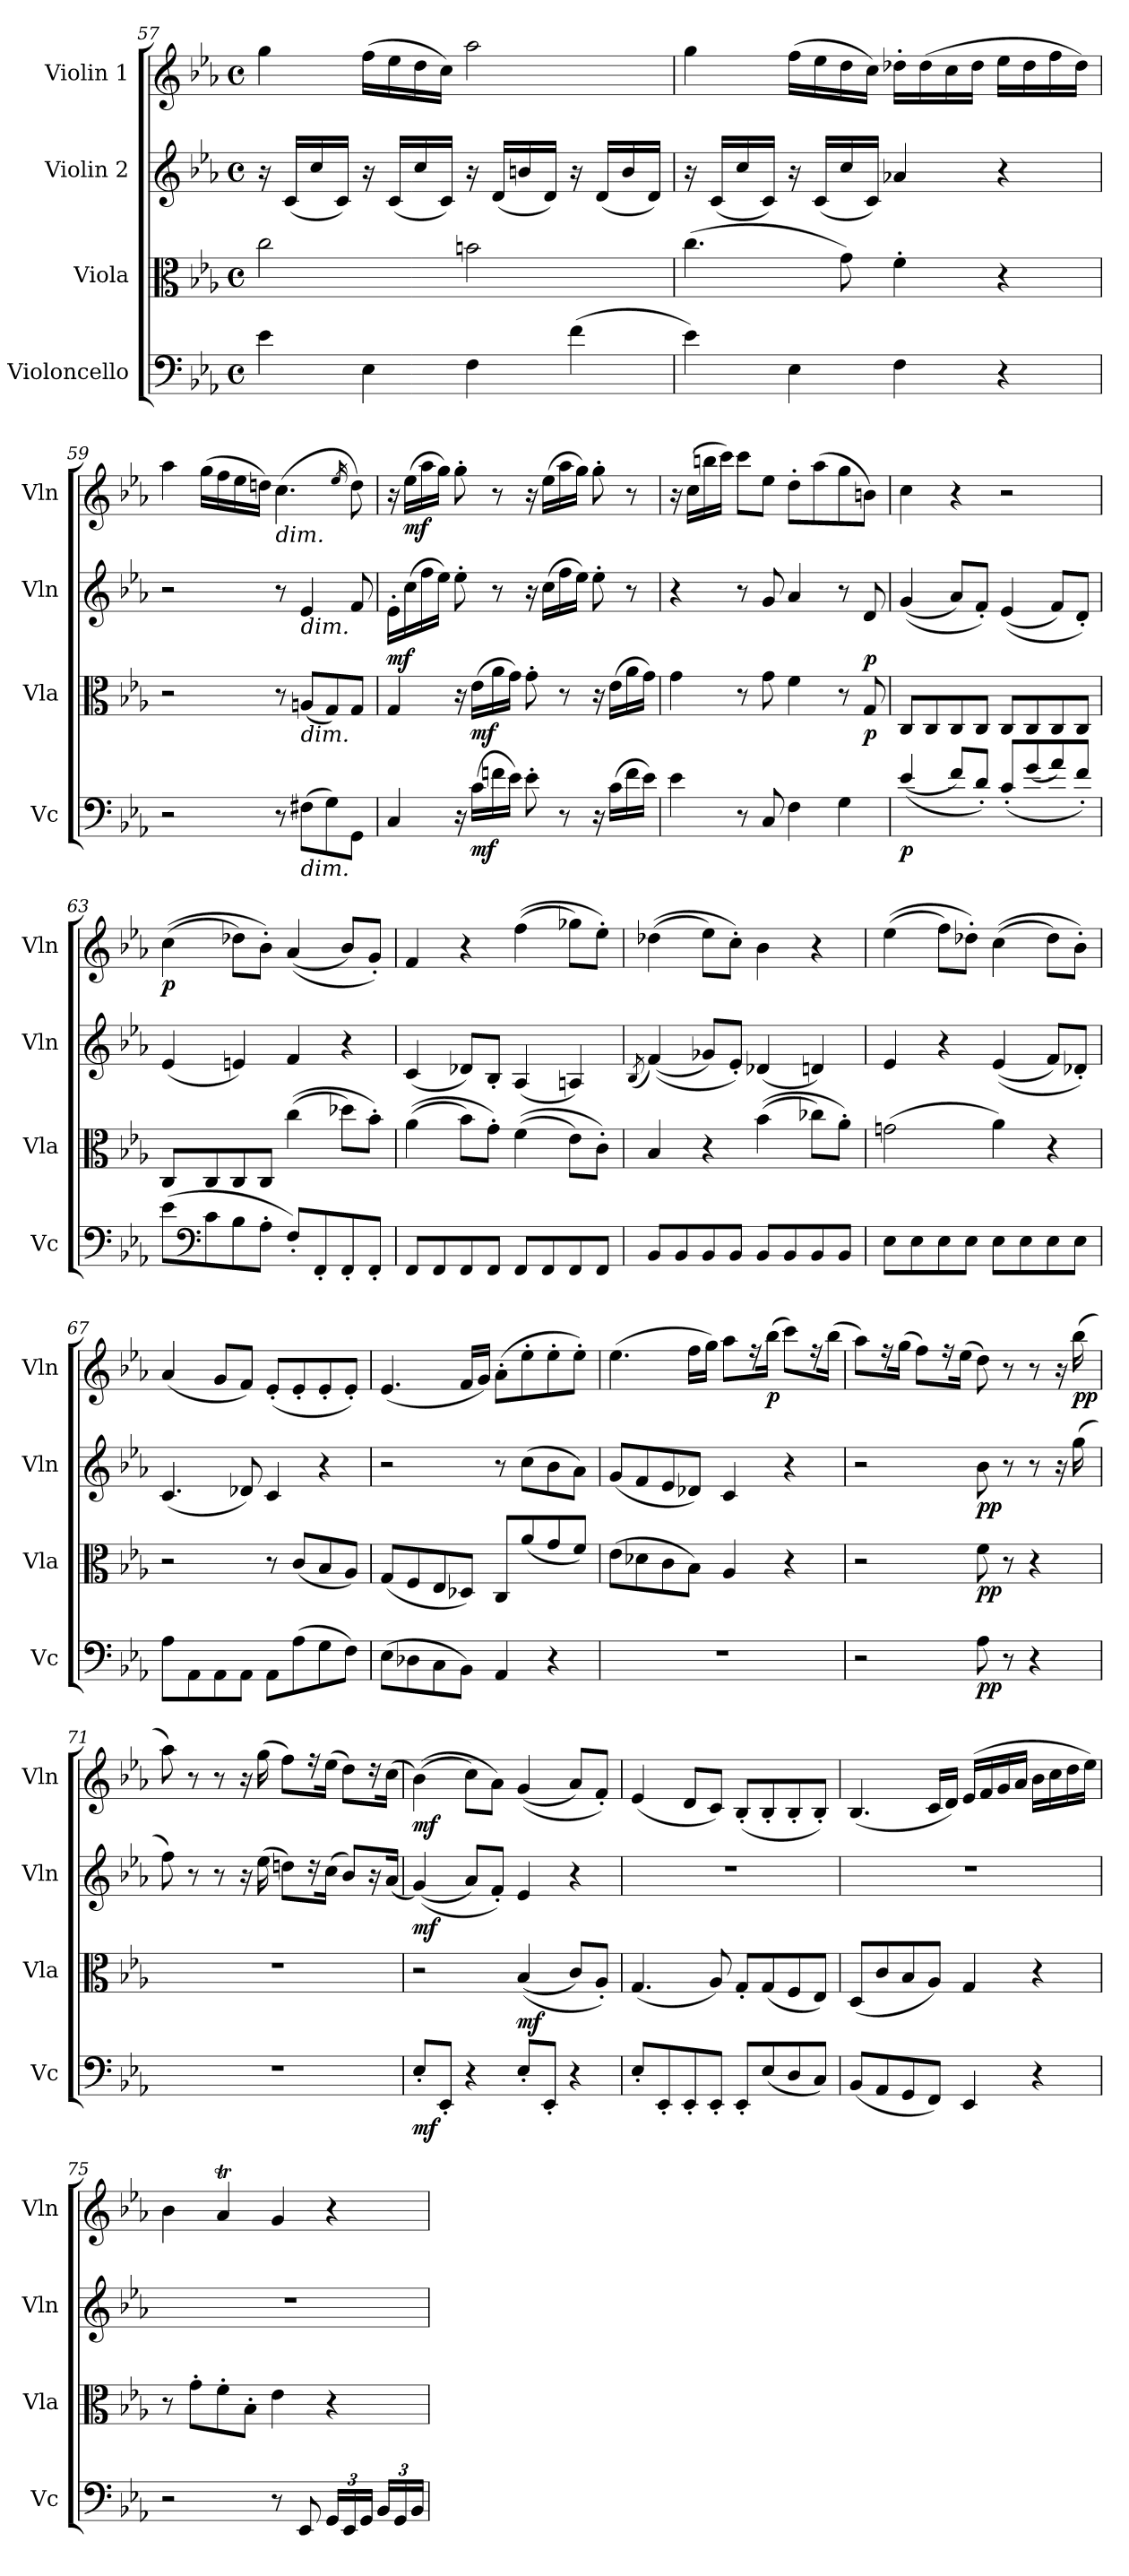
**kern	**dynam	**kern	**dynam	**kern	**dynam	**kern	**dynam
*part4	*part4	*part3	*part3	*part2	*part2	*part1	*part1
*staff4	*staff4	*staff3	*staff3	*staff2	*staff2	*staff1	*staff1
*I"Violoncello	*	*I"Viola	*	*I"Violin 2	*	*I"Violin 1	*
*I'Vc	*	*I'Vla	*	*I'Vln	*	*I'Vln	*
!!LO:PB:g=z
*clefF4	*	*clefC3	*	*clefG2	*	*clefG2	*
*k[b-e-a-]	*	*k[b-e-a-]	*	*k[b-e-a-]	*	*k[b-e-a-]	*
*M4/4	*	*M4/4	*	*M4/4	*	*M4/4	*
*met(c)	*	*met(c)	*	*met(c)	*	*met(c)	*
=57	=57	=57	=57	=57	=57	=57	=57
4e-\	.	2cc\	.	16r	.	4gg\	.
.	.	.	.	(<16c/LL	.	.	.
.	.	.	.	16cc/	.	.	.
.	.	.	.	16c/JJ)	.	.	.
4E-\	.	.	.	16r	.	(>16ff\LL	.
.	.	.	.	(<16c/LL	.	16ee-\	.
.	.	.	.	16cc/	.	16dd\	.
.	.	.	.	16c/JJ)	.	16cc\JJ)	.
4F\	.	2bn\	.	16r	.	2aa-\	.
.	.	.	.	(<16d/LL	.	.	.
.	.	.	.	16bn/	.	.	.
.	.	.	.	16d/JJ)	.	.	.
(>4f\	.	.	.	16r	.	.	.
.	.	.	.	(<16d/LL	.	.	.
.	.	.	.	16b/	.	.	.
.	.	.	.	16d/JJ)	.	.	.
=58	=58	=58	=58	=58	=58	=58	=58
4e-\)	.	(>4.cc\	.	16r	.	4gg\	.
.	.	.	.	(<16c/LL	.	.	.
.	.	.	.	16cc/	.	.	.
.	.	.	.	16c/JJ)	.	.	.
4E-\	.	.	.	16r	.	(>16ff\LL	.
.	.	.	.	(<16c/LL	.	16ee-\	.
.	.	8g\)	.	16cc/	.	16dd\	.
.	.	.	.	16c/JJ)	.	16cc\JJ)	.
4F\	.	4f'\	.	4a-X/	.	16dd-X'\LL	.
.	.	.	.	.	.	(>16dd-\	.
.	.	.	.	.	.	16cc\	.
.	.	.	.	.	.	16dd-\JJ	.
4r	.	4r	.	4r	.	16ee-\LL	.
.	.	.	.	.	.	16dd-\	.
.	.	.	.	.	.	16ff\	.
.	.	.	.	.	.	16dd-\JJ)	.
=59	=59	=59	=59	=59	=59	=59	=59
2r	.	2r	.	2r	.	4aa-\	.
.	.	.	.	.	.	(>16gg\LL	.
.	.	.	.	.	.	16ff\	.
.	.	.	.	.	.	16ee-\	.
.	.	.	.	.	.	16ddn\JJ)	.
!	!	!	!	!	!	!LO:TX:b:i:t=dim.	!
8r	.	8r	.	8r	.	(>4.cc\	.
!	!	!	!	!LO:TX:b:i:t=dim.	!	!	!
!	!	!LO:TX:b:i:t=dim.	!	!	!	!	!
!LO:TX:b:i:t=dim.	!	!	!	!	!	!	!
(>8F#X\L	.	(<8An/L	.	4e-/	.	.	.
8G\)	.	8G/)	.	.	.	.	.
.	.	.	.	.	.	16qee-/	.
8GG\J	.	8G/J	.	8f/	.	8dd\)	.
!!LO:LB:g=z
=60	=60	=60	=60	=60	=60	=60	=60
!	!	!	!	!	!LO:DY:b	!	!
4C/	.	4G/	.	16e-'\LL	mf	16r	.
!	!	!	!	!	!	!	!LO:DY:b
.	.	.	.	(>16cc\	.	(>16ee-\LL	mf
.	.	.	.	16ff\	.	16aa-\	.
.	.	.	.	16ee-\JJ)	.	16gg\JJ)	.
16r	.	16r	.	8ee-'\	.	8gg'\	.
!	!LO:DY:b	!	!LO:DY:b	!	!	!	!
(>16c\LL	mf	(>16e-\LL	mf	.	.	.	.
16fn\	.	16a-\	.	8r	.	8r	.
16e-\JJ)	.	16g\JJ)	.	.	.	.	.
8e-'\	.	8g'\	.	16r	.	16r	.
.	.	.	.	(>16cc\LL	.	(>16ee-\LL	.
8r	.	8r	.	16ff\	.	16aa-\	.
.	.	.	.	16ee-\JJ)	.	16gg\JJ)	.
16r	.	16r	.	8ee-'\	.	8gg'\	.
(>16c\LL	.	(>16e-\LL	.	.	.	.	.
16f\	.	16a-\	.	8r	.	8r	.
16e-\JJ)	.	16g\JJ)	.	.	.	.	.
=61	=61	=61	=61	=61	=61	=61	=61
4e-\	.	4g\	.	4r	.	16r	.
.	.	.	.	.	.	(>16cc\LL	.
.	.	.	.	.	.	16bbn\	.
.	.	.	.	.	.	16ccc\JJ)	.
8r	.	8r	.	8r	.	8ccc\L	.
8C/	.	8g\	.	8g/	.	8ee-\J	.
4F\	.	4f\	.	4a-/	.	8dd'\L	.
.	.	.	.	.	.	(>8aa-\	.
4G\	.	8r	.	8r	.	8gg\	.
!	!	!	!LO:DY:b	!	!LO:DY:b	!	!
.	.	8G/	p	8d/	p	8bn\J)	.
=62	=62	=62	=62	=62	=62	=62	=62
!	!LO:DY:b	!	!	!	!	!	!
(<(<4e-/	p	8C/L	.	(<(<4g/	.	4cc\	.
.	.	8C/	.	.	.	.	.
8f/L)	.	8C/	.	8a-/L)	.	4r	.
8d'/J)	.	8C/J	.	8f'/J)	.	.	.
(<8c'/L	.	8C/L	.	(<(<4e-/	.	2r	.
(<8g/	.	8C/	.	.	.	.	.
8a-/)	.	8C/	.	8f/L)	.	.	.
8f'/J)	.	8C/J	.	8d'/J)	.	.	.
!!LO:LB:g=z
=63	=63	=63	=63	=63	=63	=63	=63
!	!	!	!	!	!	!	!LO:DY:b
(>8e-\L	.	8C/L	.	(<4e-/	.	(>(>4cc\	p
*clefF4	*	*	*	*	*	*	*
8c\	.	8C/	.	.	.	.	.
8B-\	.	8C/	.	4en/)	.	8dd-X\L)	.
8A-'\J	.	8C/J	.	.	.	8b-'\J)	.
8F'/L)	.	(>(>4cc\	.	4f/	.	(<(<4a-/	.
8FF'/	.	.	.	.	.	.	.
8FF'/	.	8dd-X\L)	.	4r	.	8b-/L)	.
8FF'/J	.	8b-'\J)	.	.	.	8g'/J)	.
=64	=64	=64	=64	=64	=64	=64	=64
8FF/L	.	(>(>4a-\	.	(<4c/	.	4f/	.
8FF/	.	.	.	.	.	.	.
8FF/	.	8b-\L)	.	8d-X/L)	.	4r	.
8FF/J	.	8g'\J)	.	8B-'/J	.	.	.
8FF/L	.	(>(>4f\	.	(<4A-/	.	(>(>4ff\	.
8FF/	.	.	.	.	.	.	.
8FF/	.	8e-\L)	.	4An/)	.	8gg-X\L)	.
8FF/J	.	8c'\J)	.	.	.	8ee-'\J)	.
=65	=65	=65	=65	=65	=65	=65	=65
.	.	.	.	(<8qB-/	.	.	.
8BB-/L	.	4B-/	.	(<(<4f/)	.	(>(>4dd-X\	.
8BB-/	.	.	.	.	.	.	.
8BB-/	.	4r	.	8g-X/L)	.	8ee-\L)	.
8BB-/J	.	.	.	8e-'/J)	.	8cc'\J)	.
8BB-/L	.	(>(>4b-\	.	(<4d-X/	.	4b-\	.
8BB-/	.	.	.	.	.	.	.
8BB-/	.	8cc-X\L)	.	4dn/)	.	4r	.
8BB-/J	.	8a-'\J)	.	.	.	.	.
=66	=66	=66	=66	=66	=66	=66	=66
!	!LO:DY:b	!	!LO:DY:b	!	!	!	!LO:DY:b
8E-\L	other-dynamics	(>2gn\	other-dynamics	4e-/	.	(>(>4ee-\	other-dynamics
8E-\	.	.	.	.	.	.	.
8E-\	.	.	.	4r	.	8ff\L)	.
8E-\J	.	.	.	.	.	8dd-X'\J)	.
!	!	!	!	!	!LO:DY:b	!	!
8E-\L	.	4a-\)	.	(<(<4e-/	other-dynamics	(>(>4cc\	.
8E-\	.	.	.	.	.	.	.
8E-\	.	4r	.	8f/L)	.	8dd-\L)	.
8E-\J	.	.	.	8d-X'/J)	.	8b-'\J)	.
!!LO:LB:g=z
=67	=67	=67	=67	=67	=67	=67	=67
8A-\L	.	2r	.	(<4.c/	.	(<4a-/	.
8AA-\	.	.	.	.	.	.	.
8AA-\	.	.	.	.	.	8g/L	.
8AA-\J	.	.	.	8d-X/)	.	8f/J)	.
8AA-\L	.	8r	.	4c/	.	(<8e-'/L	.
(>8A-\	.	(<8c/L	.	.	.	8e-'/	.
8G\	.	8B-/	.	4r	.	8e-'/	.
8F\J)	.	8A-/J)	.	.	.	8e-'/J)	.
=68	=68	=68	=68	=68	=68	=68	=68
(>8E-\L	.	(<8G/L	.	2r	.	(<4.e-/	.
8D-X\	.	8F/	.	.	.	.	.
8C\	.	8E-/	.	.	.	.	.
8BB-\J)	.	8D-X/J)	.	.	.	16f/LL	.
.	.	.	.	.	.	16g/JJ)	.
4AA-/	.	8C/L	.	8r	.	(>8a-'\L	.
.	.	(<8a-/	.	(>8cc\L	.	8ee-'\	.
4r	.	8g/	.	8b-\	.	8ee-'\	.
.	.	8f/J)	.	8a-\J)	.	8ee-'\J)	.
=69	=69	=69	=69	=69	=69	=69	=69
1r	.	(>8e-\L	.	(<8g/L	.	(>4.ee-\	.
.	.	8d-X\	.	8f/	.	.	.
.	.	8c\	.	8e-/	.	.	.
.	.	8B-\J)	.	8d-X/J)	.	16ff\LL	.
.	.	.	.	.	.	16gg\JJ)	.
.	.	4A-/	.	4c/	.	8aa-\L	.
.	.	.	.	.	.	16rff	.
!	!	!	!	!	!	!	!LO:DY:b
.	.	.	.	.	.	(>16bb-\Jk	p
.	.	4r	.	4r	.	8ccc\L)	.
.	.	.	.	.	.	16rff	.
.	.	.	.	.	.	(>16bb-\Jk	.
=70	=70	=70	=70	=70	=70	=70	=70
2r	.	2r	.	2r	.	8aa-\L)	.
.	.	.	.	.	.	16rff	.
.	.	.	.	.	.	(>16gg\Jk	.
.	.	.	.	.	.	8ff\L)	.
.	.	.	.	.	.	16rff	.
.	.	.	.	.	.	(>16ee-\Jk	.
!	!LO:DY:b	!	!LO:DY:b	!	!LO:DY:b	!	!
8A-\	pp	8f\	pp	8b-\	pp	8dd\)	.
8r	.	8r	.	8r	.	8r	.
4r	.	4r	.	8r	.	8r	.
.	.	.	.	16r	.	16r	.
!	!	!	!	!	!	!	!LO:DY:b
.	.	.	.	(>16gg\	.	(>16bb-\	pp
!!LO:LB:g=z
=71	=71	=71	=71	=71	=71	=71	=71
1r	.	1r	.	8ff\)	.	8aa-\)	.
.	.	.	.	8r	.	8r	.
.	.	.	.	8r	.	8r	.
.	.	.	.	16r	.	16r	.
.	.	.	.	(>16ee-\	.	(>16gg\	.
.	.	.	.	8ddn\L)	.	8ff\L)	.
.	.	.	.	16rdd	.	16rff	.
.	.	.	.	(>16cc\Jk	.	(>16ee-\Jk	.
.	.	.	.	8b-/L)	.	8dd\L)	.
.	.	.	.	16r	.	16rdd	.
.	.	.	.	(<16a-/Jk	.	(>16cc\Jk	.
=72	=72	=72	=72	=72	=72	=72	=72
!	!LO:DY:b	!	!	!	!LO:DY:b	!	!LO:DY:b
8E-'/L	mf	2r	.	(<(<4g/)	mf	(>(>4b-\)	mf
8EE-'/J	.	.	.	.	.	.	.
4r	.	.	.	8a-/L)	.	8cc\L)	.
.	.	.	.	8f'/J)	.	8a-\J)	.
!	!	!	!LO:DY:b	!	!	!	!
8E-'/L	.	(<(<4B-/	mf	4e-/	.	(<(<4g/	.
8EE-'/J	.	.	.	.	.	.	.
4r	.	8c/L)	.	4r	.	8a-/L)	.
.	.	8A-'/J)	.	.	.	8f'/J)	.
=73	=73	=73	=73	=73	=73	=73	=73
8E-'/L	.	(<4.G/	.	1r	.	(<4e-/	.
8EE-'/	.	.	.	.	.	.	.
8EE-'/	.	.	.	.	.	8d/L	.
8EE-'/J	.	8A-/)	.	.	.	8c/J)	.
8EE-'/L	.	8G'/L	.	.	.	(<8B-'/L	.
(<8E-/	.	(<8G/	.	.	.	8B-'/	.
8D/	.	8F/	.	.	.	8B-'/	.
8C/J)	.	8E-/J)	.	.	.	8B-'/J)	.
=74	=74	=74	=74	=74	=74	=74	=74
(<8BB-/L	.	(<8D/L	.	1r	.	(<4.B-/	.
8AA-/	.	8c/	.	.	.	.	.
8GG/	.	8B-/	.	.	.	.	.
8FF/J)	.	8A-/J)	.	.	.	16c/LL	.
.	.	.	.	.	.	16d/JJ)	.
4EE-/	.	4G/	.	.	.	(>16e-/LL	.
.	.	.	.	.	.	16f/	.
.	.	.	.	.	.	16g/	.
.	.	.	.	.	.	16a-/JJ	.
4r	.	4r	.	.	.	16b-\LL	.
.	.	.	.	.	.	16cc\	.
.	.	.	.	.	.	16dd\	.
.	.	.	.	.	.	16ee-\JJ)	.
!!LO:PB:g=z
=75	=75	=75	=75	=75	=75	=75	=75
2r	.	8r	.	1r	.	4b-\	.
.	.	8g'\L	.	.	.	.	.
.	.	8f'\	.	.	.	4a-T/	.
.	.	8B-'\J	.	.	.	.	.
8r	.	4e-\	.	.	.	4g/	.
8EE-/	.	.	.	.	.	.	.
*Xbrackettup	*	*	*	*	*	*	*
24GG/LL	.	4r	.	.	.	4r	.
24EE-/	.	.	.	.	.	.	.
24GG/JJ	.	.	.	.	.	.	.
24BB-/LL	.	.	.	.	.	.	.
24GG/	.	.	.	.	.	.	.
24BB-/JJ	.	.	.	.	.	.	.
=	=	=	=	=	=	=	=
*-	*-	*-	*-	*-	*-	*-	*-
